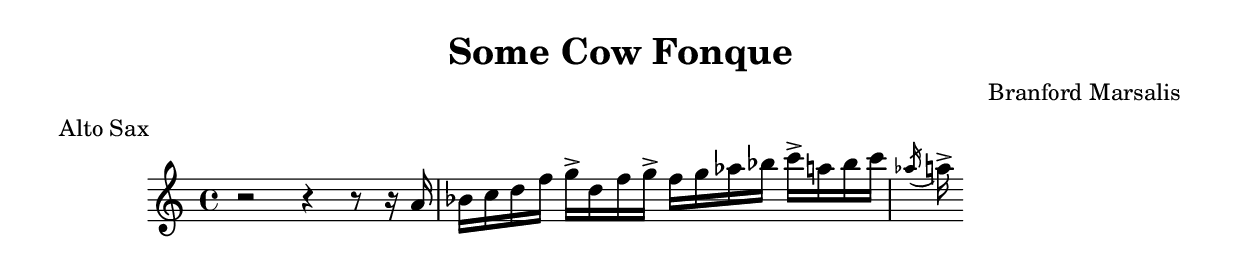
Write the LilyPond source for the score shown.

\header {
  title = "Some Cow Fonque"
  composer = "Branford Marsalis"
  meter = "Alto Sax"
}


\relative {
  \time 4/4
  \key c \major

  r2 r4 r8 r16 a'16
  bes c d f   g-> d f g->   f g aes bes   c-> a bes c \acciaccatura { aes } a->
}
